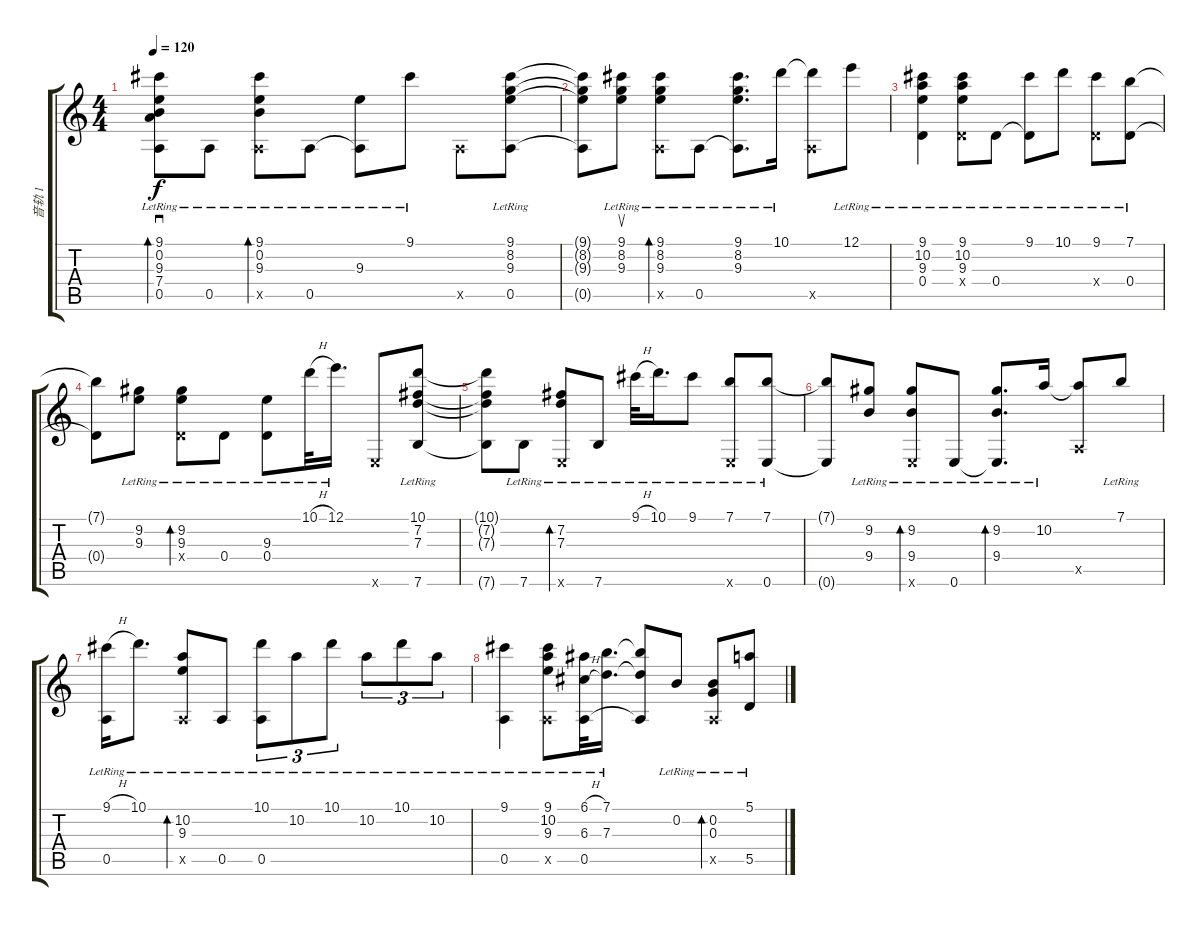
\track ("音轨 1" "音轨 1") {instrument acousticguitarsteel}
\staff {score tabs}
\tuning (E4 B3 G3 D3 A2 E2) {hide}
\ts (4 4)
\tempo 120
\clef g2
\ks c
(9.1{lr} 0.2{lr} 9.3{lr} 7.4{lr} 0.5{lr}).8{sd bd 240 dy f} 0.5{lr}.8 (9.1{lr} 0.2{lr} 9.3{lr} 0.5{x}).8{bd 60} 0.5{lr}.8 (9.3{lr} 0.5{t}).8 9.1{lr}.8 0.5{x}.8 (9.1{lr} 8.2{lr} 9.3{lr} 0.5{lr}).8 |
(9.1{t} 8.2{t} 9.3{t} 0.5{t}).8 (9.1{lr} 8.2{lr} 9.3{lr}).8{su} (9.1{lr} 8.2{lr} 9.3{lr} 0.5{x}).8{bd 60} 0.5{lr}.8 (9.1{lr} 8.2{lr} 9.3{lr} 0.5{t}).8{d} 10.1{lr}.16 (10.1{t} 0.5{x}).8 12.1{lr}.8 |
(9.1{lr} 10.2{lr} 9.3{lr} 0.4{lr}).4 (9.1{lr} 10.2{lr} 9.3{lr} 0.4{x}).8 0.4{lr}.8 (9.1{lr} 0.4{t}).8 10.1{lr}.8 (9.1{lr} 0.4{x}).8 (7.1{lr} 0.4{lr}).8 |
(7.1{t} 0.4{t}).8 (9.2{lr} 9.3{lr}).8 (9.2{lr} 9.3{lr} 0.4{x}).8{bd 60} 0.4{lr}.8 (9.3{lr} 0.4{lr}).8 10.1{h lr}.32 12.1{lr}.16{d} 0.6{x}.8 (10.1{lr} 7.2{lr} 7.3{lr} 7.6{lr}).8 |
(10.1{t} 7.2{t} 7.3{t} 7.6{t}).8 7.6{lr}.8 (7.2{lr} 7.3{lr} 0.6{x}).8{bd 60} 7.6{lr}.8 9.1{h lr}.32 10.1{lr}.16{d} 9.1{lr}.8 (7.1{lr} 0.6{x}).8 (7.1{lr} 0.6{lr}).8 |
(7.1{t} 0.6{t}).8 (9.2{lr} 9.4{lr}).8 (9.2{lr} 9.4{lr} 0.6{x}).8{bd 60} 0.6{lr}.8 (9.2{lr} 9.4{lr} 0.6{t}).8{d bd 240} 10.2{lr}.16 (10.2{t} 0.5{x}).8 7.1{lr}.8 |
(9.1{h lr} 0.5{lr}).16 10.1{lr}.8{d} (10.2{lr} 9.3{lr} 0.5{x}).8{bd 60} 0.5{lr}.8 (10.1{lr} 0.5{lr}).8{tu (3 2)} 10.2{lr}.8{tu (3 2)} 10.1{lr}.8{tu (3 2)} 10.2{lr}.8{tu (3 2)} 10.1{lr}.8{tu (3 2)} 10.2{lr}.8{tu (3 2)} |
(9.1{lr} 0.5{lr}).4 (9.1{lr} 10.2{lr} 9.3{lr} 0.5{x}).8 (6.1{h lr} 6.3{h lr} 0.5{lr}).32 (7.1{lr} 7.3{lr}).16{d} (7.1{t} 7.3{t} 0.5{t}).8 0.2{lr}.8 (0.2{lr} 0.3{lr} 0.5{x}).8{bd 60} (5.1{lr} 5.5{lr}).8
